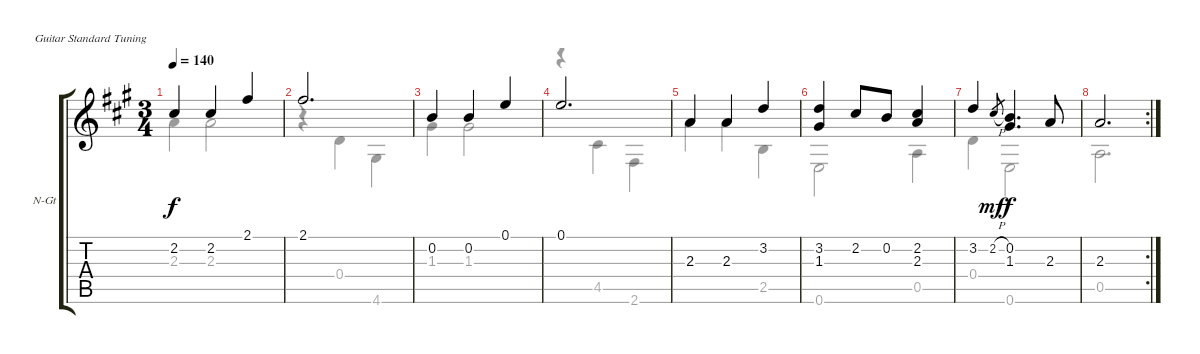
\bracketExtendMode groupsimilarinstruments
\firstSystemTrackNameOrientation horizontal
\otherSystemsTrackNameOrientation horizontal
\track ("Menuette II" "N-Gt") {instrument acousticguitarnylon}
\staff {score tabs}
\tuning (E4 B3 G3 D3 A2 E2)
\voice
\ts (3 4)
\tempo 140
\clef g2
\ks a
2.2.4{dy f} 2.2.4 2.1.4 |
2.1.2{d} |
0.2.4 0.2.4 0.1.4 |
0.1.2{d} |
2.3.4 2.3.4 3.2.4 |
(3.2 1.3).4 2.2.8 0.2.8 (2.2 2.3).4 |
3.2.4 2.2{h}.8{gr dy mf} (0.2 1.3).4{d dy f} 2.3.8 |
\rc 2
2.3.2{d}
\voice
\clef g2
\ottava regular
\simile none
\ks a
2.3.4{dy f} 2.3.2 |
r.4 0.4.4 4.6.4 |
1.3.4 1.3.2 |
r.4 4.5.4 2.6.4 |
2.3.4 2.3.4 2.5.4 |
0.6.2 0.5.4 |
0.4.4 0.6.2 |
0.5.2{d}
